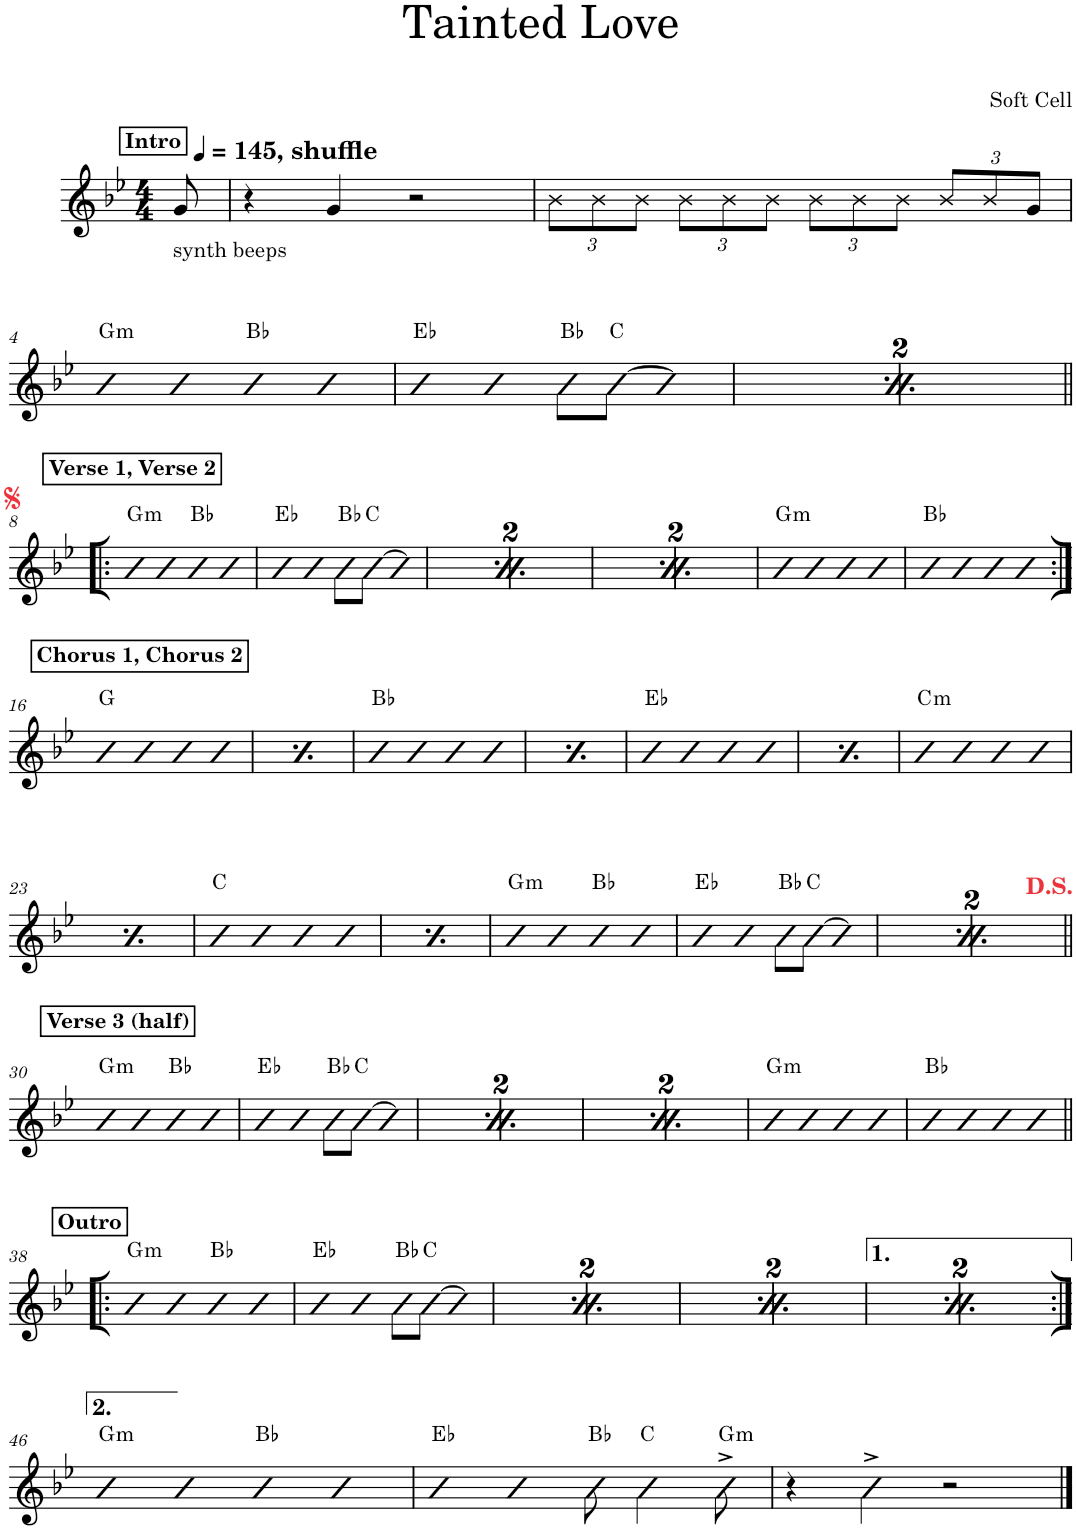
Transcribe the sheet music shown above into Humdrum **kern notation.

**kern	**harte
*part1	*part1
*staff1	*
*I"Piano	*
*I'Pno.	*
*clefG2	*
*k[b-e-]	*
*M4/4	*
*MM145	*
!!LO:REH:place=s1:a:B:cj:t=Intro
=1	=1
!LO:TX:a:B:t=, shuffle	!
!LO:TX:b:t=synth beeps	!
8g/	.
=2	=2
4r	.
4g/	.
2r	.
=3	=3
*Xbrackettup	*
12b-\L	.
12b-\	.
12b-\J	.
12b-\L	.
12b-\	.
12b-\J	.
12b-\L	.
12b-\	.
12b-\J	.
12b-/L	.
12b-/	.
12g/J	.
!!LO:LB:g=z
=4	=4
!	!LO:H:kt=m
4b-	G:min
4b-	.
4b-	Bb:maj
4b-	.
=5	=5
4b-	Eb:maj
4b-	.
8b-\L	Bb:maj
[8b-\J	C:maj
4b-]	.
=6	=6
!	!LO:H:kt=m
4b-	G:min
4b-	.
4b-	Bb:maj
4b-	.
=7	=7
4b-	Eb:maj
4b-	.
8b-\L	Bb:maj
[8b-\J	C:maj
4b-]	.
!!LO:LB:g=z
!!LO:REH:place=s1:a:B:cj:t=Verse 1, Verse 2
=8!|:	=8!|:
!	!LO:H:kt=m
4b-	G:min
4b-	.
4b-	Bb:maj
4b-	.
=9	=9
4b-	Eb:maj
4b-	.
8b-\L	Bb:maj
[8b-\J	C:maj
4b-]	.
!!LO:REH:place=s1:a:B:cj:t=Verse 1, Verse 2
=10	=10
!	!LO:H:kt=m
4b-	G:min
4b-	.
4b-	Bb:maj
4b-	.
=11	=11
4b-	Eb:maj
4b-	.
8b-\L	Bb:maj
[8b-\J	C:maj
4b-]	.
!!LO:REH:place=s1:a:B:cj:t=Verse 1, Verse 2
=12	=12
!	!LO:H:kt=m
4b-	G:min
4b-	.
4b-	Bb:maj
4b-	.
=13	=13
4b-	Eb:maj
4b-	.
8b-\L	Bb:maj
[8b-\J	C:maj
4b-]	.
=14	=14
!	!LO:H:kt=m
4b-	G:min
4b-	.
4b-	.
4b-	.
=15	=15
4b-	Bb:maj
4b-	.
4b-	.
4b-	.
!!LO:LB:g=z
!!LO:REH:place=s1:a:B:cj:t=Chorus 1, Chorus 2
=16:|!	=16:|!
4b-	G:maj
4b-	.
4b-	.
4b-	.
!!LO:REH:place=s1:a:B:cj:t=Chorus 1, Chorus 2
=17	=17
4b-	G:maj
4b-	.
4b-	.
4b-	.
=18	=18
4b-	Bb:maj
4b-	.
4b-	.
4b-	.
=19	=19
4b-	Bb:maj
4b-	.
4b-	.
4b-	.
=20	=20
4b-	Eb:maj
4b-	.
4b-	.
4b-	.
=21	=21
4b-	Eb:maj
4b-	.
4b-	.
4b-	.
=22	=22
!	!LO:H:kt=m
4b-	C:min
4b-	.
4b-	.
4b-	.
!!LO:LB:g=z
=23	=23
!	!LO:H:kt=m
4b-	C:min
4b-	.
4b-	.
4b-	.
=24	=24
4b-	C:maj
4b-	.
4b-	.
4b-	.
=25	=25
4b-	C:maj
4b-	.
4b-	.
4b-	.
=26	=26
!	!LO:H:kt=m
4b-	G:min
4b-	.
4b-	Bb:maj
4b-	.
=27	=27
4b-	Eb:maj
4b-	.
8b-\L	Bb:maj
[8b-\J	C:maj
4b-]	.
=28	=28
!	!LO:H:kt=m
4b-	G:min
4b-	.
4b-	Bb:maj
4b-	.
=29	=29
4b-	Eb:maj
4b-	.
8b-\L	Bb:maj
[8b-\J	C:maj
4b-]	.
!!LO:LB:g=z
!!LO:REH:place=s1:a:B:cj:t=Verse 3 (half)
=30||	=30||
!	!LO:H:kt=m
4b-	G:min
4b-	.
4b-	Bb:maj
4b-	.
=31	=31
4b-	Eb:maj
4b-	.
8b-\L	Bb:maj
[8b-\J	C:maj
4b-]	.
!!LO:REH:place=s1:a:B:cj:t=Verse 3 (half)
=32	=32
!	!LO:H:kt=m
4b-	G:min
4b-	.
4b-	Bb:maj
4b-	.
=33	=33
4b-	Eb:maj
4b-	.
8b-\L	Bb:maj
[8b-\J	C:maj
4b-]	.
!!LO:REH:place=s1:a:B:cj:t=Verse 3 (half)
=34	=34
!	!LO:H:kt=m
4b-	G:min
4b-	.
4b-	Bb:maj
4b-	.
=35	=35
4b-	Eb:maj
4b-	.
8b-\L	Bb:maj
[8b-\J	C:maj
4b-]	.
=36	=36
!	!LO:H:kt=m
4b-	G:min
4b-	.
4b-	.
4b-	.
=37	=37
4b-	Bb:maj
4b-	.
4b-	.
4b-	.
!!LO:LB:g=z
!!LO:REH:place=s1:a:B:cj:t=Outro
=38!|:	=38!|:
!	!LO:H:kt=m
4b-	G:min
4b-	.
4b-	Bb:maj
4b-	.
=39	=39
4b-	Eb:maj
4b-	.
8b-\L	Bb:maj
[8b-\J	C:maj
4b-]	.
!!LO:REH:place=s1:a:B:cj:t=Outro
=40	=40
!	!LO:H:kt=m
4b-	G:min
4b-	.
4b-	Bb:maj
4b-	.
=41	=41
4b-	Eb:maj
4b-	.
8b-\L	Bb:maj
[8b-\J	C:maj
4b-]	.
!!LO:REH:place=s1:a:B:cj:t=Outro
=42	=42
!	!LO:H:kt=m
4b-	G:min
4b-	.
4b-	Bb:maj
4b-	.
=43	=43
4b-	Eb:maj
4b-	.
8b-\L	Bb:maj
[8b-\J	C:maj
4b-]	.
!!LO:REH:place=s1:a:B:cj:t=Outro
=44	=44
!	!LO:H:kt=m
4b-	G:min
4b-	.
4b-	Bb:maj
4b-	.
=45	=45
4b-	Eb:maj
4b-	.
8b-\L	Bb:maj
[8b-\J	C:maj
4b-]	.
!!LO:LB:g=z
=46:|!	=46:|!
!	!LO:H:kt=m
4b-	G:min
4b-	.
4b-	Bb:maj
4b-	.
=47	=47
4b-	Eb:maj
4b-	.
8b-\	Bb:maj
4b-\	C:maj
!	!LO:H:kt=m
8g^\	G:min
=48	=48
4r	.
4g^\	.
2r	.
==	==
*-	*-
